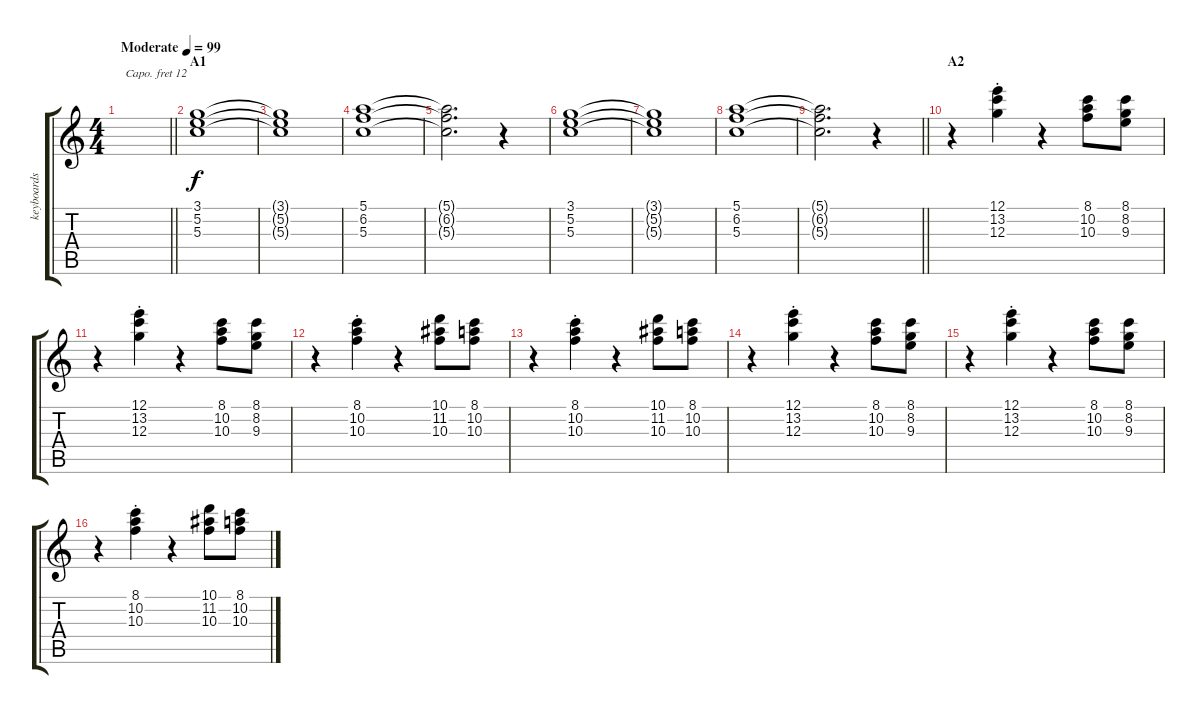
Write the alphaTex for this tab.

\track ("keyboards" "keyboards") {instrument drawbarorgan}
\staff {score tabs}
\capo 12
\tuning (E4 B3 G3 D3 A2 E2) {hide}
\ts (4 4)
\tempo (99 "Moderate")
\clef g2
\barLineRight lightlight
\ks c
|
\section ("" "A1")
(3.1 5.2 5.3).1 |
(3.1{t} 5.2{t} 5.3{t}).1 |
(5.1 6.2 5.3).1 |
(5.1{t} 6.2{t} 5.3{t}).2{d} r.4 |
(3.1 5.2 5.3).1 |
(3.1{t} 5.2{t} 5.3{t}).1 |
(5.1 6.2 5.3).1 |
\barLineRight lightlight
(5.1{t} 6.2{t} 5.3{t}).2{d} r.4 |
\section ("" "A2")
r.4 (12.1{st} 13.2{st} 12.3{st}).4 r.4 (8.1 10.2 10.3).8 (8.1 8.2 9.3).8 |
r.4 (12.1{st} 13.2{st} 12.3{st}).4 r.4 (8.1 10.2 10.3).8 (8.1 8.2 9.3).8 |
r.4 (8.1{st} 10.2{st} 10.3{st}).4 r.4 (10.1 11.2 10.3).8 (8.1 10.2 10.3).8 |
r.4 (8.1{st} 10.2{st} 10.3{st}).4 r.4 (10.1 11.2 10.3).8 (8.1 10.2 10.3).8 |
r.4 (12.1{st} 13.2{st} 12.3{st}).4 r.4 (8.1 10.2 10.3).8 (8.1 8.2 9.3).8 |
r.4 (12.1{st} 13.2{st} 12.3{st}).4 r.4 (8.1 10.2 10.3).8 (8.1 8.2 9.3).8 |
r.4 (8.1{st} 10.2{st} 10.3{st}).4 r.4 (10.1 11.2 10.3).8 (8.1 10.2 10.3).8
